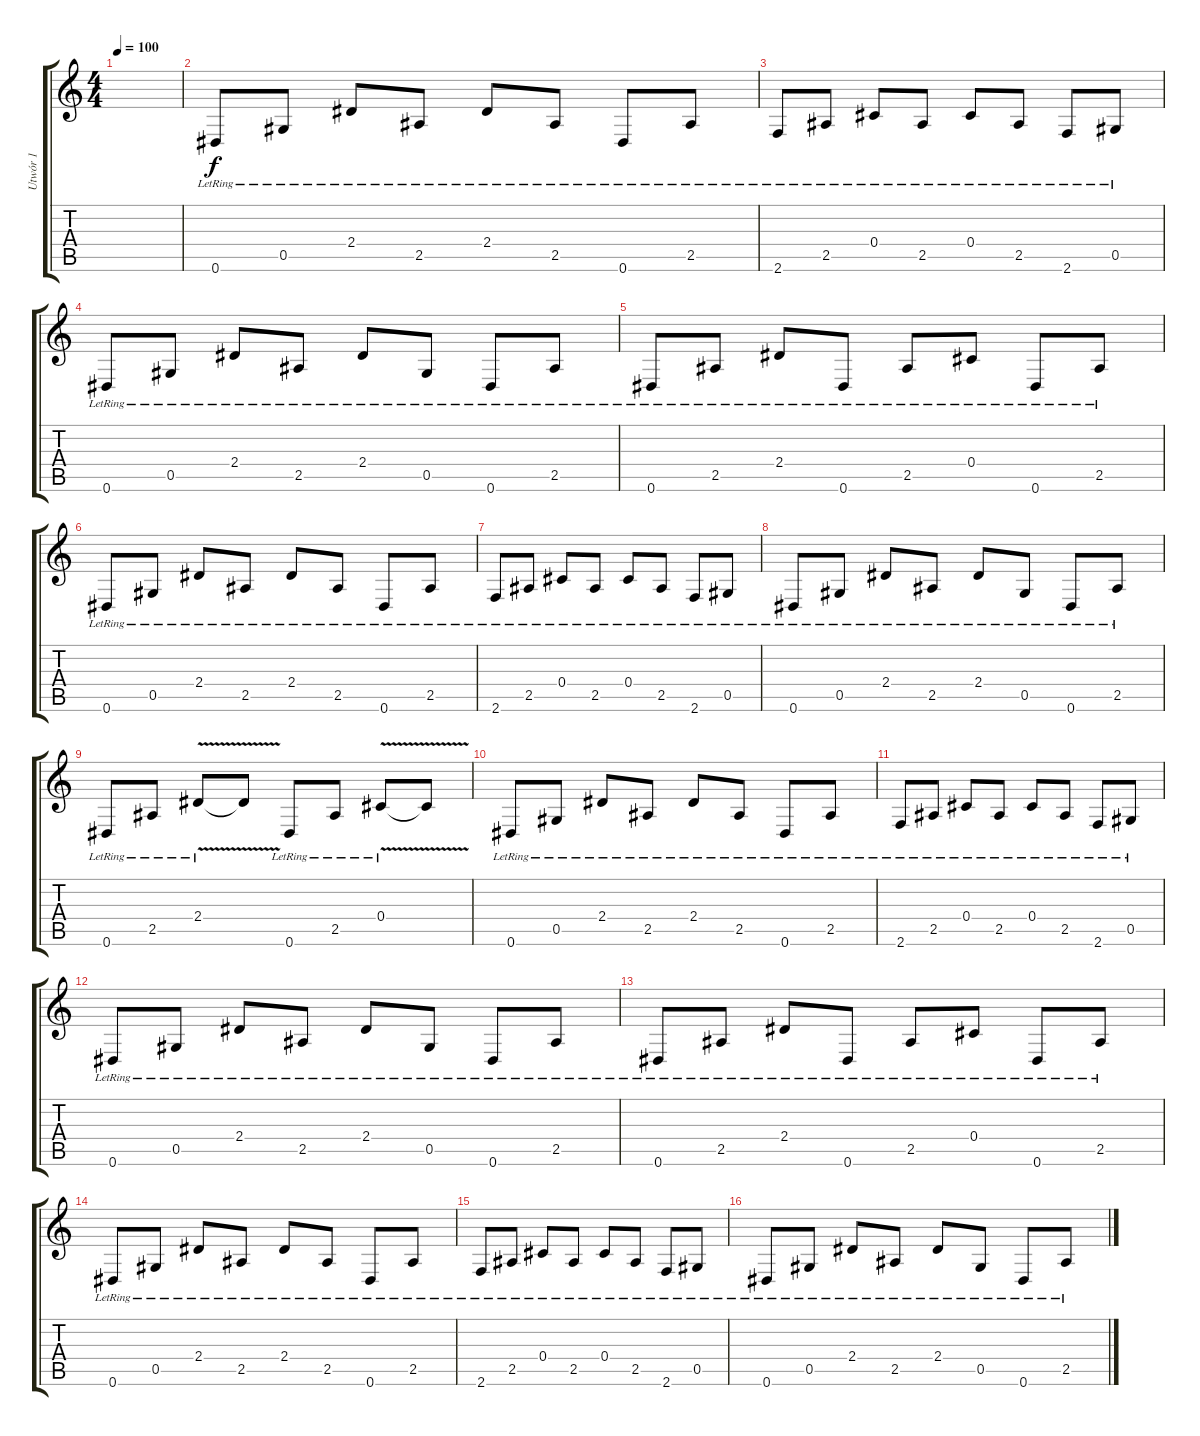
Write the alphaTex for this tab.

\track ("Utwór 1" "Utwór 1") {instrument electricguitarclean}
\staff {score tabs}
\tuning (Eb4 Bb3 Gb3 Db3 Ab2 Eb2) {hide}
\ts (4 4)
\tempo 100
\clef g2
\ks c
|
0.6{lr}.8{volume 10} 0.5{lr}.8 2.4{lr}.8 2.5{lr}.8 2.4{lr}.8 2.5{lr}.8 0.6{lr}.8 2.5{lr}.8 |
2.6{lr}.8 2.5{lr}.8 0.4{lr}.8 2.5{lr}.8 0.4{lr}.8 2.5{lr}.8 2.6{lr}.8 0.5{lr}.8 |
0.6{lr}.8 0.5{lr}.8 2.4{lr}.8 2.5{lr}.8 2.4{lr}.8 0.5{lr}.8 0.6{lr}.8 2.5{lr}.8 |
0.6{lr}.8 2.5{lr}.8 2.4{lr}.8 0.6{lr}.8 2.5{lr}.8 0.4{lr}.8 0.6{lr}.8 2.5{lr}.8 |
0.6{lr}.8 0.5{lr}.8 2.4{lr}.8 2.5{lr}.8 2.4{lr}.8 2.5{lr}.8 0.6{lr}.8 2.5{lr}.8 |
2.6{lr}.8 2.5{lr}.8 0.4{lr}.8 2.5{lr}.8 0.4{lr}.8 2.5{lr}.8 2.6{lr}.8 0.5{lr}.8 |
0.6{lr}.8 0.5{lr}.8 2.4{lr}.8 2.5{lr}.8 2.4{lr}.8 0.5{lr}.8 0.6{lr}.8 2.5{lr}.8 |
0.6{lr}.8 2.5{lr}.8 2.4{v lr}.8 2.4{t}.8 0.6{lr}.8 2.5{lr}.8 0.4{v lr}.8 0.4{t}.8 |
0.6{lr}.8{volume 16} 0.5{lr}.8 2.4{lr}.8 2.5{lr}.8 2.4{lr}.8 2.5{lr}.8 0.6{lr}.8 2.5{lr}.8 |
2.6{lr}.8 2.5{lr}.8 0.4{lr}.8 2.5{lr}.8 0.4{lr}.8 2.5{lr}.8 2.6{lr}.8 0.5{lr}.8 |
0.6{lr}.8 0.5{lr}.8 2.4{lr}.8 2.5{lr}.8 2.4{lr}.8 0.5{lr}.8 0.6{lr}.8 2.5{lr}.8 |
0.6{lr}.8 2.5{lr}.8 2.4{lr}.8 0.6{lr}.8 2.5{lr}.8 0.4{lr}.8 0.6{lr}.8 2.5{lr}.8 |
0.6{lr}.8 0.5{lr}.8 2.4{lr}.8 2.5{lr}.8 2.4{lr}.8 2.5{lr}.8 0.6{lr}.8 2.5{lr}.8 |
2.6{lr}.8 2.5{lr}.8 0.4{lr}.8 2.5{lr}.8 0.4{lr}.8 2.5{lr}.8 2.6{lr}.8 0.5{lr}.8 |
0.6{lr}.8 0.5{lr}.8 2.4{lr}.8 2.5{lr}.8 2.4{lr}.8 0.5{lr}.8 0.6{lr}.8 2.5{lr}.8
